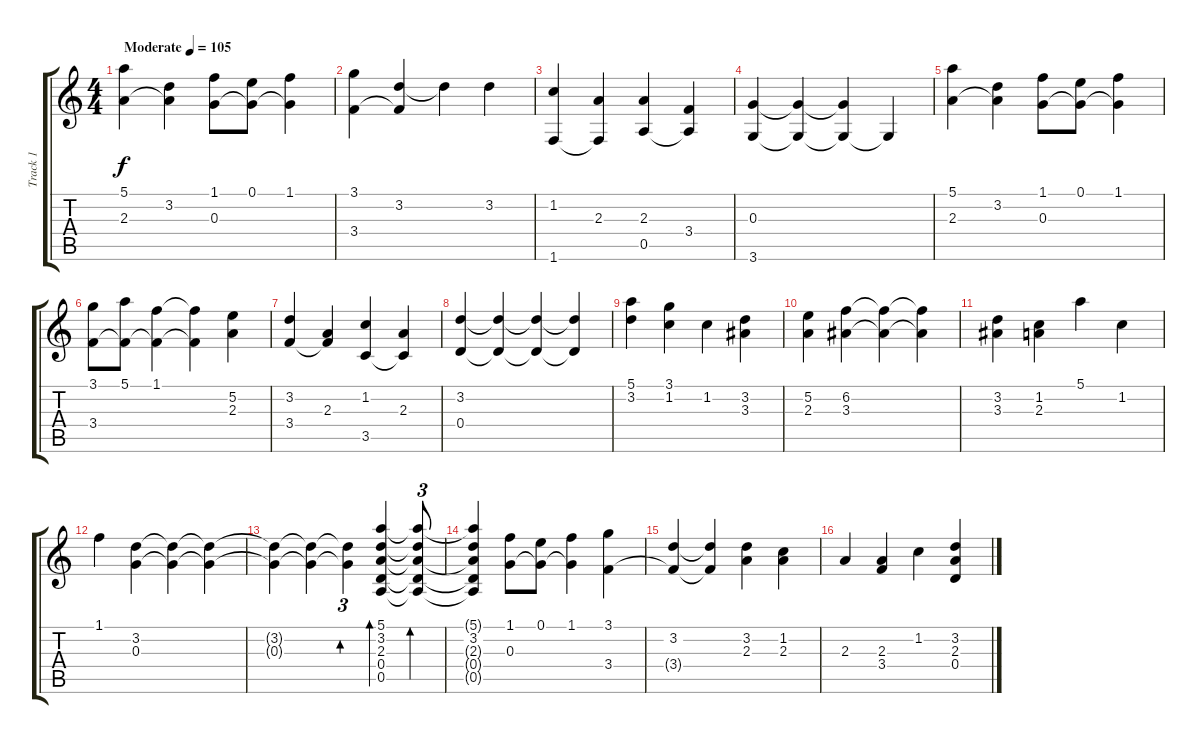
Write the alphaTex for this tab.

\track ("Track 1" "Track 1") {instrument acousticguitarnylon}
\staff {score tabs}
\tuning (E4 B3 G3 D3 A2 E2) {hide}
\ts (4 4)
\tempo (105 "Moderate")
\clef g2
\ks c
(5.1 2.3).4{dy f instrument acousticguitarnylon} (3.2 2.3{t}).4 (1.1 0.3).8 (0.1 0.3{t}).8 (1.1 0.3{t}).4 |
(3.1 3.4).4 (3.2 3.4{t}).4 3.2{t}.4 3.2.4 |
(1.2 1.6).4 (2.3 1.6{t}).4 (2.3 0.5).4 (3.4 0.5{t}).4 |
(0.3 3.6).4 (0.3{t} 3.6{t}).4 (0.3{t} 3.6{t}).4 3.6{t}.4 |
(5.1 2.3).4 (3.2 2.3{t}).4 (1.1 0.3).8 (0.1 0.3{t}).8 (1.1 0.3{t}).4 |
(3.1 3.4).8 (5.1 3.4{t}).8 (1.1 3.4{t}).4 (1.1{t} 3.4{t}).4 (5.2 2.3).4 |
(3.2 3.4).4 (2.3 3.4{t}).4 (1.2 3.5).4 (2.3 3.5{t}).4 |
(3.2 0.4).4 (3.2{t} 0.4{t}).4 (3.2{t} 0.4{t}).4 (3.2{t} 0.4{t}).4 |
(5.1 3.2).4 (3.1 1.2).4 1.2.4 (3.2 3.3).4 |
(5.2 2.3).4 (6.2 3.3).4 (6.2{t} 3.3{t}).4 (6.2{t} 3.3{t}).4 |
(3.2 3.3).4 (1.2 2.3).4 5.1.4 1.2.4 |
1.1.4 (3.2 0.3).4 (3.2{t} 0.3{t}).4 (3.2{t} 0.3{t}).4 |
(3.2{t} 0.3{t}).4 (3.2{t} 0.3{t}).4 (3.2{t} 0.3{t}).4{tu (3 2) bd 240} (5.1 3.2 2.3 0.4 0.5).4{bd 240} (5.1{t} 3.2{t} 2.3{t} 0.4{t} 0.5{t}).8{tu (3 2) bd 240} |
(5.1{t} 3.2 2.3{t} 0.4{t} 0.5{t}).4 (1.1 0.3).8 (0.1 0.3{t}).8 (1.1 0.3{t}).4 (3.1 3.4).4 |
(3.2 3.4{t}).4 (3.2{t} 3.4{t}).4 (3.2 2.3).4 (1.2 2.3).4 |
2.3.4 (2.3 3.4).4 1.2.4 (3.2 2.3 0.4).4
